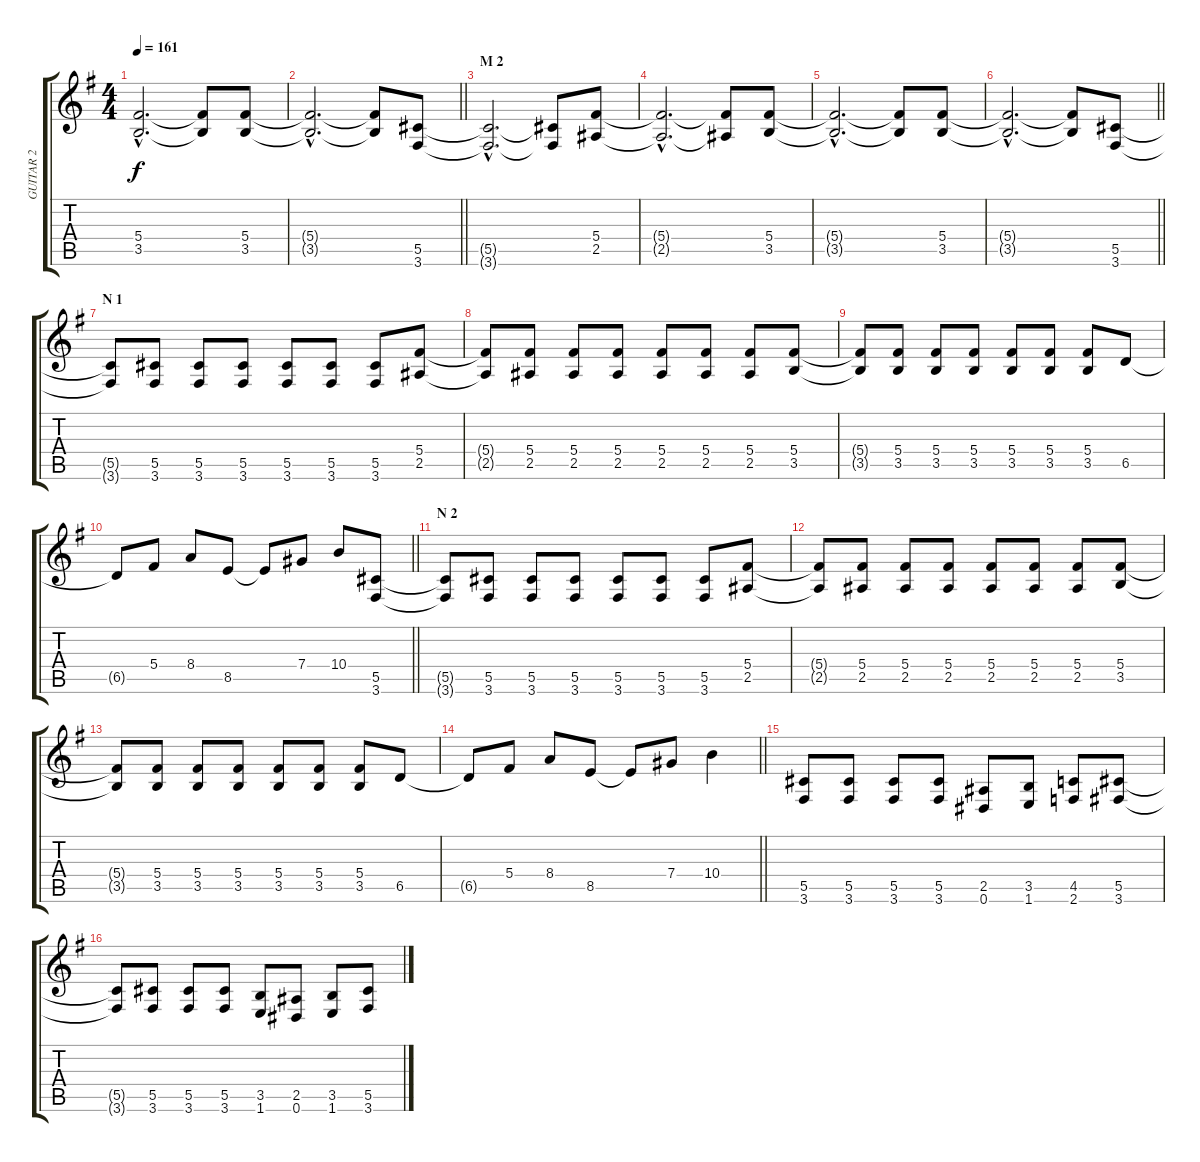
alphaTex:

\track ("GUITAR 2" "GUITAR 2") {instrument distortionguitar}
\staff {score tabs}
\tuning (Eb4 Bb3 Gb3 Db3 Ab2 Eb2) {hide}
\ts (4 4)
\tempo 161
\clef g2
\ks g
(5.4{hac t} 3.5{hac t}).2{d dy f} (5.4{t} 3.5{t}).8 (5.4 3.5).8 |
\barLineRight lightlight
(5.4{hac t} 3.5{hac t}).2{d} (5.4{t} 3.5{t}).8 (5.5 3.6).8 |
\section ("" "M 2")
(5.5{hac t} 3.6{hac t}).2{d} (5.5{t} 3.6{t}).8 (5.4 2.5).8 |
(5.4{hac t} 2.5{hac t}).2{d} (5.4{t} 2.5{t}).8 (5.4 3.5).8 |
(5.4{hac t} 3.5{hac t}).2{d} (5.4{t} 3.5{t}).8 (5.4 3.5).8 |
\barLineRight lightlight
(5.4{hac t} 3.5{hac t}).2{d} (5.4{t} 3.5{t}).8 (5.5 3.6).8 |
\section ("" "N 1")
(5.5{t} 3.6{t}).8 (5.5 3.6).8 (5.5 3.6).8 (5.5 3.6).8 (5.5 3.6).8 (5.5 3.6).8 (5.5 3.6).8 (5.4 2.5).8 |
(5.4{t} 2.5{t}).8 (5.4 2.5).8 (5.4 2.5).8 (5.4 2.5).8 (5.4 2.5).8 (5.4 2.5).8 (5.4 2.5).8 (5.4 3.5).8 |
(5.4{t} 3.5{t}).8 (5.4 3.5).8 (5.4 3.5).8 (5.4 3.5).8 (5.4 3.5).8 (5.4 3.5).8 (5.4 3.5).8 6.5.8 |
\barLineRight lightlight
6.5{t}.8 5.4.8 8.4.8 8.5.8 8.5{t}.8 7.4.8 10.4.8 (5.5 3.6).8 |
\section ("" "N 2")
(5.5{t} 3.6{t}).8 (5.5 3.6).8 (5.5 3.6).8 (5.5 3.6).8 (5.5 3.6).8 (5.5 3.6).8 (5.5 3.6).8 (5.4 2.5).8 |
(5.4{t} 2.5{t}).8 (5.4 2.5).8 (5.4 2.5).8 (5.4 2.5).8 (5.4 2.5).8 (5.4 2.5).8 (5.4 2.5).8 (5.4 3.5).8 |
(5.4{t} 3.5{t}).8 (5.4 3.5).8 (5.4 3.5).8 (5.4 3.5).8 (5.4 3.5).8 (5.4 3.5).8 (5.4 3.5).8 6.5.8 |
\barLineRight lightlight
6.5{t}.8 5.4.8 8.4.8 8.5.8 8.5{t}.8 7.4.8 10.4.4 |
(5.5 3.6).8 (5.5 3.6).8 (5.5 3.6).8 (5.5 3.6).8 (2.5 0.6).8 (3.5 1.6).8 (4.5 2.6).8 (5.5 3.6).8 |
(5.5{t} 3.6{t}).8 (5.5 3.6).8 (5.5 3.6).8 (5.5 3.6).8 (3.5 1.6).8 (2.5 0.6).8 (3.5 1.6).8 (5.5 3.6).8
